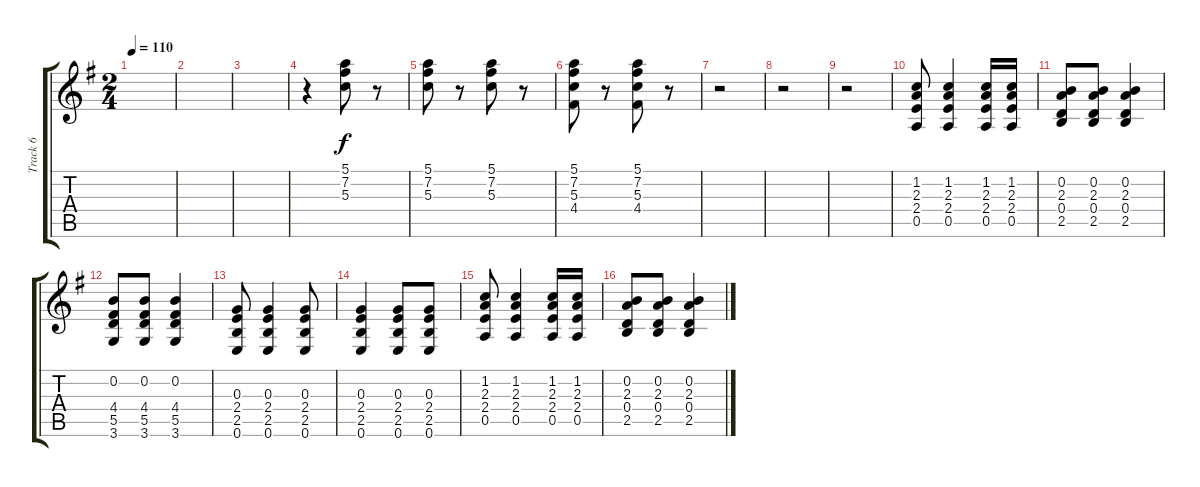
\track ("Track 6" "Track 6") {instrument acousticguitarnylon}
\staff {score tabs}
\tuning (E4 B3 G3 D3 A2 E2) {hide}
\ts (2 4)
\tempo 110
\clef g2
\ks g
|
|
|
r.4 (5.1 7.2 5.3).8 r.8 |
(5.1 7.2 5.3).8 r.8 (5.1 7.2 5.3).8 r.8 |
(5.1 7.2 5.3 4.4).8 r.8 (5.1 7.2 5.3 4.4).8 r.8 |
r.2 |
r.2 |
r.2 |
(1.2 2.3 2.4 0.5).8 (1.2 2.3 2.4 0.5).4 (1.2 2.3 2.4 0.5).16 (1.2 2.3 2.4 0.5).16 |
(0.2 2.3 0.4 2.5).8 (0.2 2.3 0.4 2.5).8 (0.2 2.3 0.4 2.5).4 |
(0.2 4.4 5.5 3.6).8 (0.2 4.4 5.5 3.6).8 (0.2 4.4 5.5 3.6).4 |
(0.3 2.4 2.5 0.6).8 (0.3 2.4 2.5 0.6).4 (0.3 2.4 2.5 0.6).8 |
(0.3 2.4 2.5 0.6).4 (0.3 2.4 2.5 0.6).8 (0.3 2.4 2.5 0.6).8 |
(1.2 2.3 2.4 0.5).8 (1.2 2.3 2.4 0.5).4 (1.2 2.3 2.4 0.5).16 (1.2 2.3 2.4 0.5).16 |
(0.2 2.3 0.4 2.5).8 (0.2 2.3 0.4 2.5).8 (0.2 2.3 0.4 2.5).4
